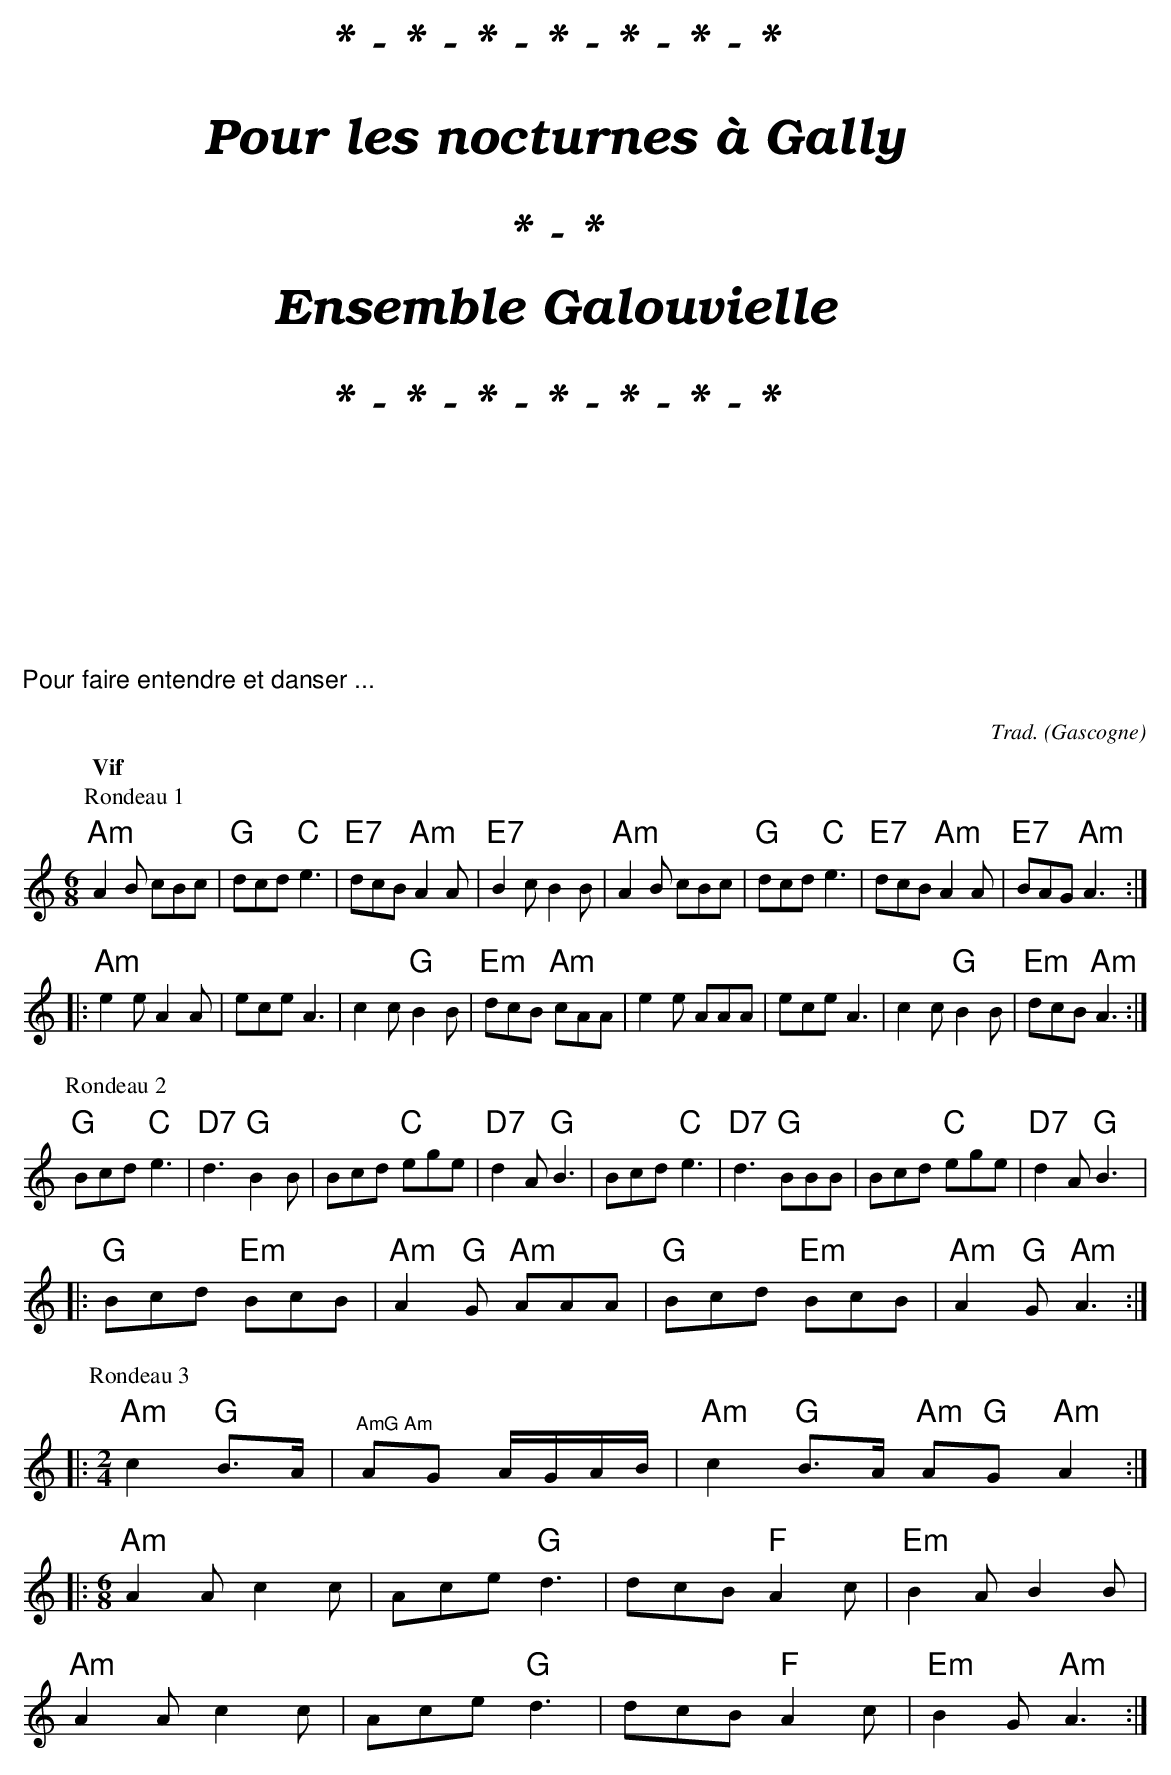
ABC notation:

X:1
T:Rondeaux
O:Gascogne
C:Trad.
L:1/8
M:6/8
Q:"Vif"
K:C
V:1
P:Rondeau 1
"Am" A2B cBc | "G"dcd"C"e3 | "E7"dcB "Am"A2A | "E7"B2c B2B |
"Am"A2B cBc | "G"dcd"C"e3 | "E7" dcB"Am" A2A | "E7"BAG "Am"A3 ::$
"Am"e2e A2A | eceA3 | c2c "G"B2B | "Em"dcB "Am"cAA |
e2e AAA | eceA3 | c2c "G"B2B | "Em"dcB"Am"A3 :|$
P:Rondeau 2
"G"Bcd"C"e3 | "D7"d3"G"B2B | Bcd "C"ege | "D7"d2A"G"B3 |
Bcd"C"e3 | "D7"d3"G"BBB | Bcd "C"ege | "D7"d2A"G"B3 |:$
"G"Bcd"Em" BcB | "Am"A2"G"G "Am"AAA | "G" Bcd "Em"BcB | "Am"A2"G"G "Am"A3 ::$
P:Rondeau 3
[M:2/4]"Am"c2"G"B>A | "^AmG Am" AG A/G/A/B/ | "Am"c2"G"B>A "Am"A"G"G"Am" A2 :: $
M:6/8
"Am"A2A c2c | Ace"G"d3 | dcB"F"A2c | "Em"B2AB2B | $
"Am"A2A c2c | Ace"G"d3 | dcB"F"A2c | "Em"B2G"Am"A3 :|
